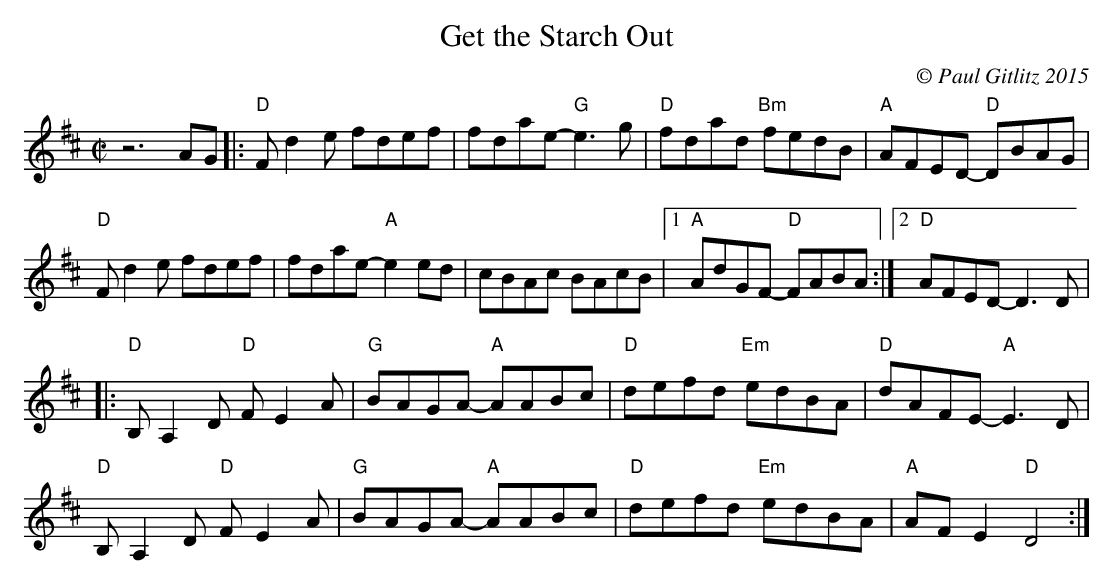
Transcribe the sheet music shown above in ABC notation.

X:1
T:Get the Starch Out
M:C|
C:© Paul Gitlitz 2015
K:D
z6AG|:"D"Fd2e fdef|fdae- "G"e3g|"D"fdad "Bm"fedB|"A"AFED- "D"DBAG|!
"D"Fd2e fdef|fdae- "A"e2ed|cBAc BAcB|1"A"AdGF- "D"FABA:|2"D"AFED- D3D|!
|:"D"B,A,2D "D"FE2A|"G"BAGA- "A"AABc|"D"defd "Em"edBA|"D"dAFE- "A"E3D|!
"D"B,A,2D "D"FE2A|"G"BAGA- "A"AABc|"D"defd "Em"edBA|"A"AFE2 "D"D4:|]
